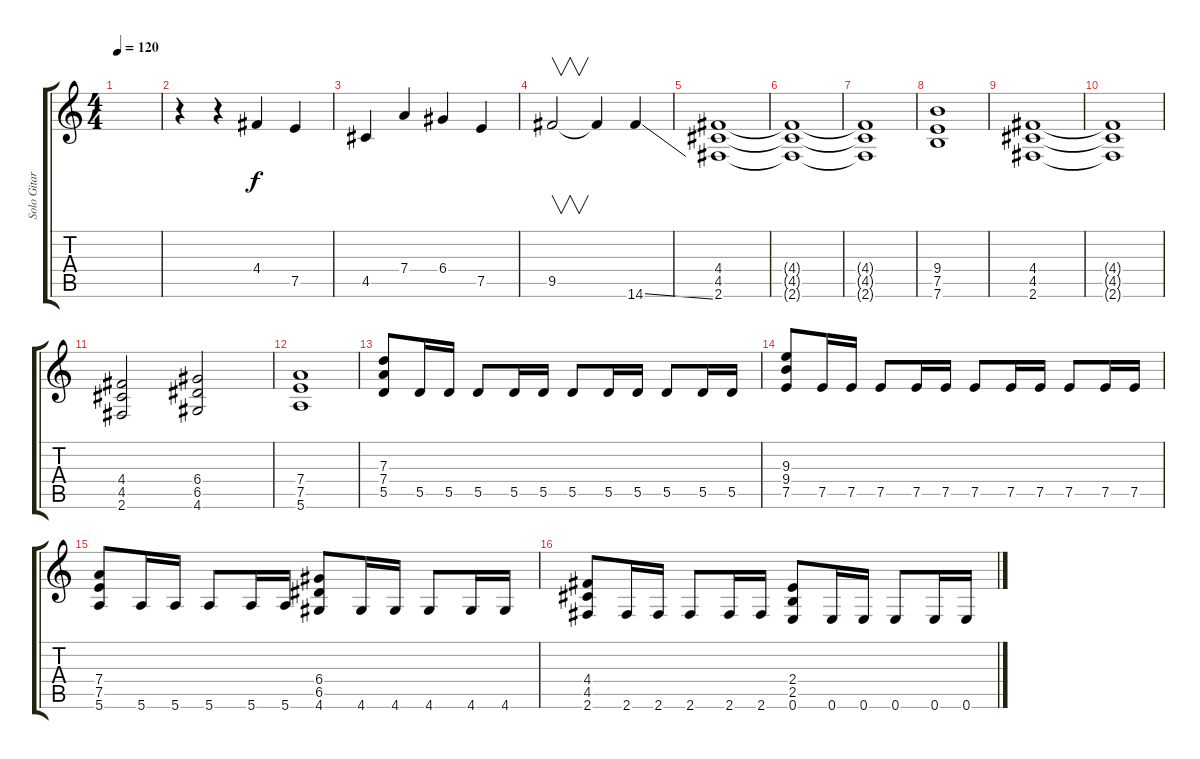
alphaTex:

\track ("Solo Gitar" "Solo Gitar") {instrument overdrivenguitar}
\staff {score tabs}
\tuning (E4 B3 G3 D3 A2 E2) {hide}
\ts (4 4)
\tempo 120
\clef g2
\ks c
|
r.4 r.4 4.4.4 7.5.4 |
4.5.4 7.4.4 6.4.4 7.5.4 |
9.5.2{v} 9.5{t}.4 14.6{ss}.4 |
(4.4 4.5 2.6).1 |
(4.4{t} 4.5{t} 2.6{t}).1 |
(4.4{t} 4.5{t} 2.6{t}).1 |
(9.4 7.5 7.6).1 |
(4.4 4.5 2.6).1 |
(4.4{t} 4.5{t} 2.6{t}).1 |
(4.4 4.5 2.6).2 (6.4 6.5 4.6).2 |
(7.4 7.5 5.6).1 |
(7.3 7.4 5.5).8 5.5.16 5.5.16 5.5.8 5.5.16 5.5.16 5.5.8 5.5.16 5.5.16 5.5.8 5.5.16 5.5.16 |
(9.3 9.4 7.5).8 7.5.16 7.5.16 7.5.8 7.5.16 7.5.16 7.5.8 7.5.16 7.5.16 7.5.8 7.5.16 7.5.16 |
(7.4 7.5 5.6).8 5.6.16 5.6.16 5.6.8 5.6.16 5.6.16 (6.4 6.5 4.6).8 4.6.16 4.6.16 4.6.8 4.6.16 4.6.16 |
(4.4 4.5 2.6).8 2.6.16 2.6.16 2.6.8 2.6.16 2.6.16 (2.4 2.5 0.6).8 0.6.16 0.6.16 0.6.8 0.6.16 0.6.16
